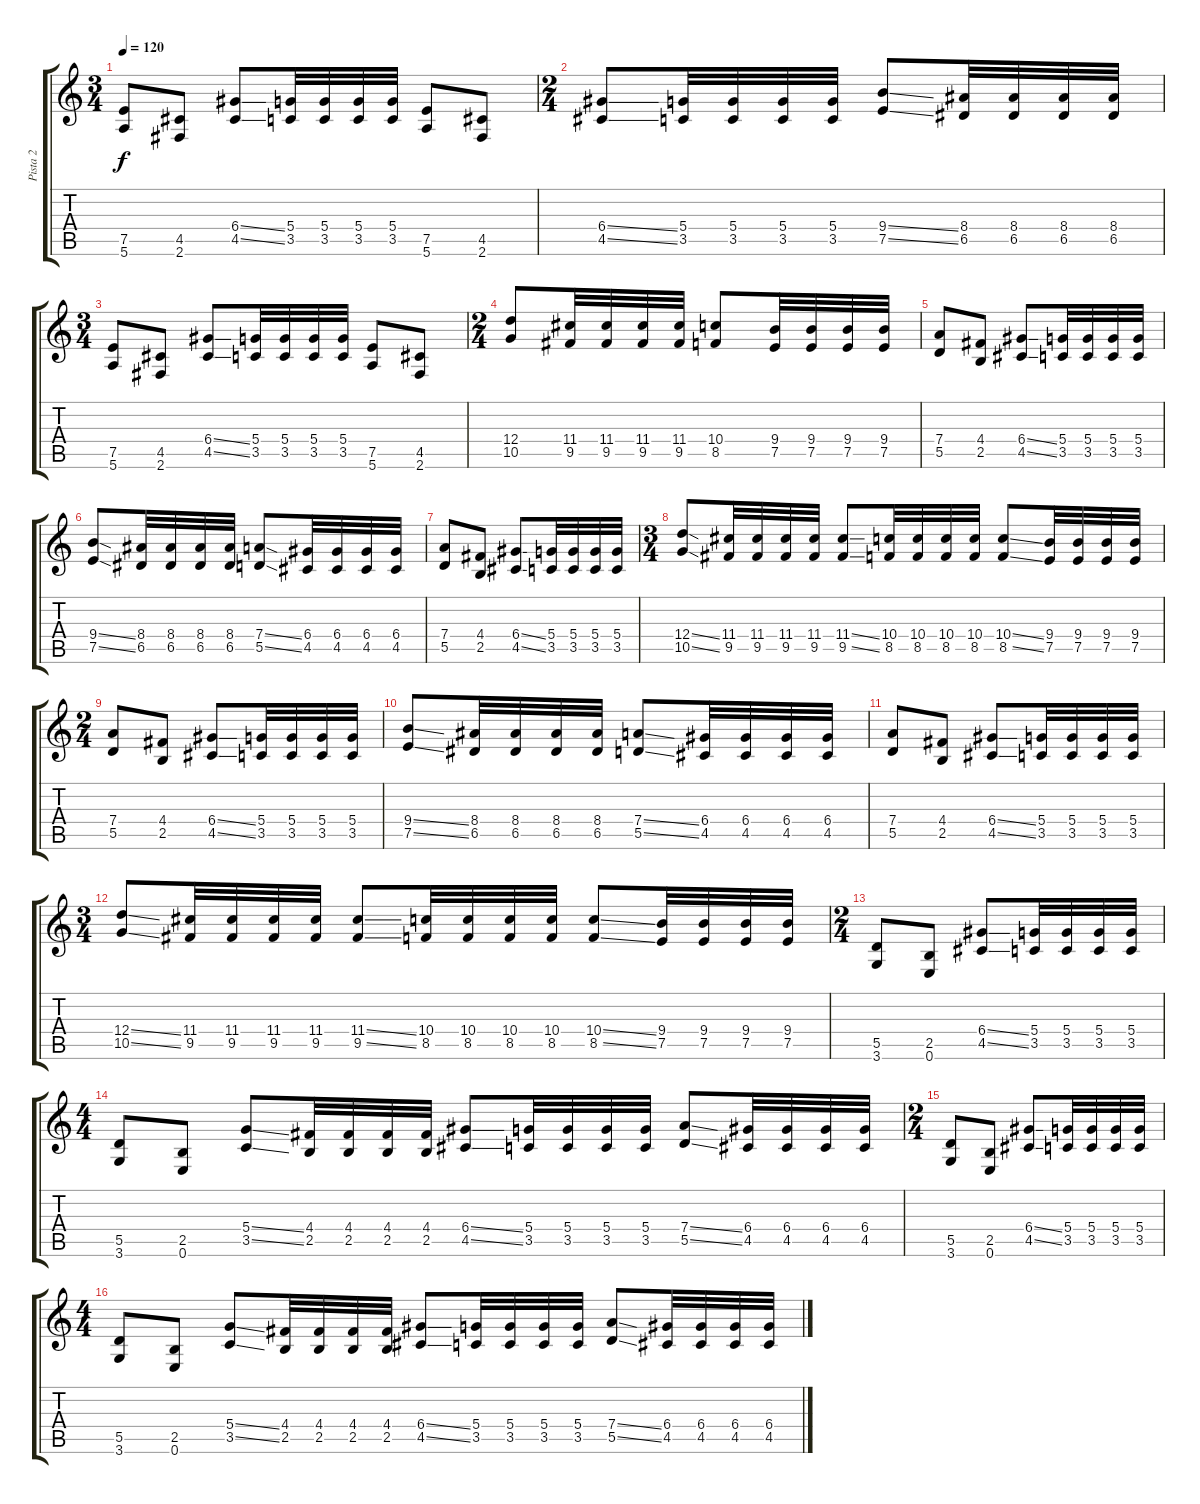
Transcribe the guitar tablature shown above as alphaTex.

\track ("Pista 2" "Pista 2") {instrument distortionguitar}
\staff {score tabs}
\tuning (E4 B3 G3 D3 A2 E2) {hide}
\ts (3 4)
\tempo 120
\clef g2
\ks c
(7.5 5.6).8{dy f instrument distortionguitar} (4.5 2.6).8 (6.4{ss} 4.5{ss}).8 (5.4 3.5).32 (5.4 3.5).32 (5.4 3.5).32 (5.4 3.5).32 (7.5 5.6).8 (4.5 2.6).8 |
\ts (2 4)
(6.4{ss} 4.5{ss}).8 (5.4 3.5).32 (5.4 3.5).32 (5.4 3.5).32 (5.4 3.5).32 (9.4{ss} 7.5{ss}).8 (8.4 6.5).32 (8.4 6.5).32 (8.4 6.5).32 (8.4 6.5).32 |
\ts (3 4)
(7.5 5.6).8 (4.5 2.6).8 (6.4{ss} 4.5{ss}).8 (5.4 3.5).32 (5.4 3.5).32 (5.4 3.5).32 (5.4 3.5).32 (7.5 5.6).8 (4.5 2.6).8 |
\ts (2 4)
(12.4 10.5).8 (11.4 9.5).32 (11.4 9.5).32 (11.4 9.5).32 (11.4 9.5).32 (10.4 8.5).8 (9.4 7.5).32 (9.4 7.5).32 (9.4 7.5).32 (9.4 7.5).32 |
(7.4 5.5).8 (4.4 2.5).8 (6.4{ss} 4.5{ss}).8 (5.4 3.5).32 (5.4 3.5).32 (5.4 3.5).32 (5.4 3.5).32 |
(9.4{ss} 7.5{ss}).8 (8.4 6.5).32 (8.4 6.5).32 (8.4 6.5).32 (8.4 6.5).32 (7.4{ss} 5.5{ss}).8 (6.4 4.5).32 (6.4 4.5).32 (6.4 4.5).32 (6.4 4.5).32 |
(7.4 5.5).8 (4.4 2.5).8 (6.4{ss} 4.5{ss}).8 (5.4 3.5).32 (5.4 3.5).32 (5.4 3.5).32 (5.4 3.5).32 |
\ts (3 4)
(12.4{ss} 10.5{ss}).8 (11.4 9.5).32 (11.4 9.5).32 (11.4 9.5).32 (11.4 9.5).32 (11.4{ss} 9.5{ss}).8 (10.4 8.5).32 (10.4 8.5).32 (10.4 8.5).32 (10.4 8.5).32 (10.4{ss} 8.5{ss}).8 (9.4 7.5).32 (9.4 7.5).32 (9.4 7.5).32 (9.4 7.5).32 |
\ts (2 4)
(7.4 5.5).8 (4.4 2.5).8 (6.4{ss} 4.5{ss}).8 (5.4 3.5).32 (5.4 3.5).32 (5.4 3.5).32 (5.4 3.5).32 |
(9.4{ss} 7.5{ss}).8 (8.4 6.5).32 (8.4 6.5).32 (8.4 6.5).32 (8.4 6.5).32 (7.4{ss} 5.5{ss}).8 (6.4 4.5).32 (6.4 4.5).32 (6.4 4.5).32 (6.4 4.5).32 |
(7.4 5.5).8 (4.4 2.5).8 (6.4{ss} 4.5{ss}).8 (5.4 3.5).32 (5.4 3.5).32 (5.4 3.5).32 (5.4 3.5).32 |
\ts (3 4)
(12.4{ss} 10.5{ss}).8 (11.4 9.5).32 (11.4 9.5).32 (11.4 9.5).32 (11.4 9.5).32 (11.4{ss} 9.5{ss}).8 (10.4 8.5).32 (10.4 8.5).32 (10.4 8.5).32 (10.4 8.5).32 (10.4{ss} 8.5{ss}).8 (9.4 7.5).32 (9.4 7.5).32 (9.4 7.5).32 (9.4 7.5).32 |
\ts (2 4)
(5.5 3.6).8 (2.5 0.6).8 (6.4{ss} 4.5{ss}).8 (5.4 3.5).32 (5.4 3.5).32 (5.4 3.5).32 (5.4 3.5).32 |
\ts (4 4)
(5.5 3.6).8 (2.5 0.6).8 (5.4{ss} 3.5{ss}).8 (4.4 2.5).32 (4.4 2.5).32 (4.4 2.5).32 (4.4 2.5).32 (6.4{ss} 4.5{ss}).8 (5.4 3.5).32 (5.4 3.5).32 (5.4 3.5).32 (5.4 3.5).32 (7.4{ss} 5.5{ss}).8 (6.4 4.5).32 (6.4 4.5).32 (6.4 4.5).32 (6.4 4.5).32 |
\ts (2 4)
(5.5 3.6).8 (2.5 0.6).8 (6.4{ss} 4.5{ss}).8 (5.4 3.5).32 (5.4 3.5).32 (5.4 3.5).32 (5.4 3.5).32 |
\ts (4 4)
(5.5 3.6).8 (2.5 0.6).8 (5.4{ss} 3.5{ss}).8 (4.4 2.5).32 (4.4 2.5).32 (4.4 2.5).32 (4.4 2.5).32 (6.4{ss} 4.5{ss}).8 (5.4 3.5).32 (5.4 3.5).32 (5.4 3.5).32 (5.4 3.5).32 (7.4{ss} 5.5{ss}).8 (6.4 4.5).32 (6.4 4.5).32 (6.4 4.5).32 (6.4 4.5).32
